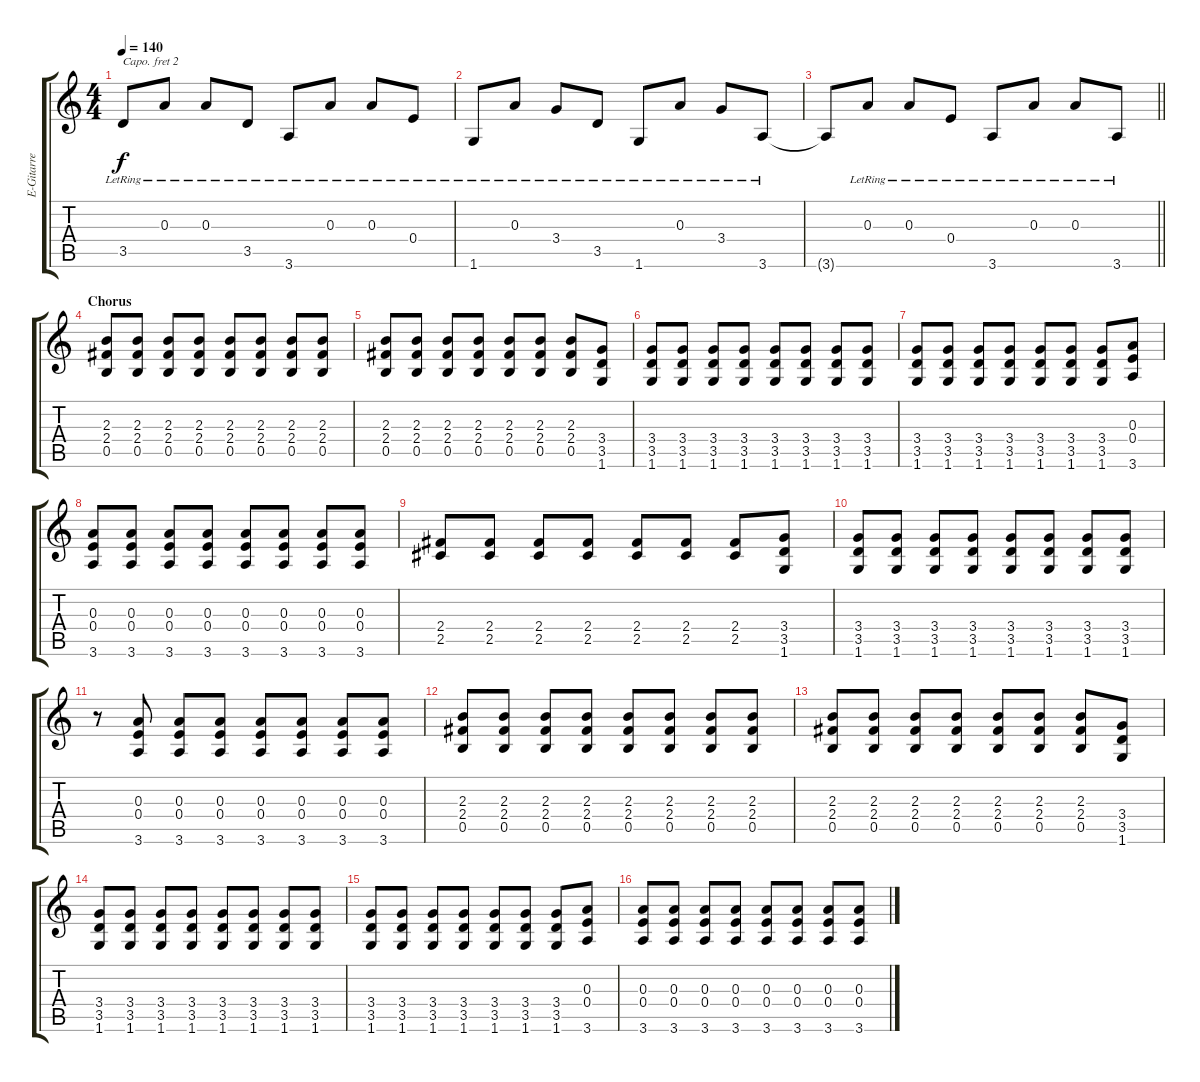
\track ("E-Gitarre Clean" "E-Gitarre ") {instrument electricguitarclean}
\staff {score tabs}
\capo 2
\tuning (E4 B3 G3 D3 A2 E2) {hide}
\ts (4 4)
\tempo 140
\clef g2
\ks c
3.5{lr}.8{dy f} 0.3{lr}.8 0.3{lr}.8 3.5{lr}.8 3.6{lr}.8 0.3{lr}.8 0.3{lr}.8 0.4{lr}.8 |
1.6{lr}.8 0.3{lr}.8 3.4{lr}.8 3.5{lr}.8 1.6{lr}.8 0.3{lr}.8 3.4{lr}.8 3.6{lr}.8 |
\barLineRight lightlight
3.6{t}.8 0.3{lr}.8 0.3{lr}.8 0.4{lr}.8 3.6{lr}.8 0.3{lr}.8 0.3{lr}.8 3.6{lr}.8 |
\section ("" "Chorus")
(2.3 2.4 0.5).8{volume 12} (2.3 2.4 0.5).8 (2.3 2.4 0.5).8 (2.3 2.4 0.5).8 (2.3 2.4 0.5).8 (2.3 2.4 0.5).8 (2.3 2.4 0.5).8 (2.3 2.4 0.5).8 |
(2.3 2.4 0.5).8 (2.3 2.4 0.5).8 (2.3 2.4 0.5).8 (2.3 2.4 0.5).8 (2.3 2.4 0.5).8 (2.3 2.4 0.5).8 (2.3 2.4 0.5).8 (3.4 3.5 1.6).8 |
(3.4 3.5 1.6).8 (3.4 3.5 1.6).8 (3.4 3.5 1.6).8 (3.4 3.5 1.6).8 (3.4 3.5 1.6).8 (3.4 3.5 1.6).8 (3.4 3.5 1.6).8 (3.4 3.5 1.6).8 |
(3.4 3.5 1.6).8 (3.4 3.5 1.6).8 (3.4 3.5 1.6).8 (3.4 3.5 1.6).8 (3.4 3.5 1.6).8 (3.4 3.5 1.6).8 (3.4 3.5 1.6).8 (0.3 0.4 3.6).8 |
(0.3 0.4 3.6).8 (0.3 0.4 3.6).8 (0.3 0.4 3.6).8 (0.3 0.4 3.6).8 (0.3 0.4 3.6).8 (0.3 0.4 3.6).8 (0.3 0.4 3.6).8 (0.3 0.4 3.6).8 |
(2.4 2.5).8 (2.4 2.5).8 (2.4 2.5).8 (2.4 2.5).8 (2.4 2.5).8 (2.4 2.5).8 (2.4 2.5).8 (3.4 3.5 1.6).8 |
(3.4 3.5 1.6).8 (3.4 3.5 1.6).8 (3.4 3.5 1.6).8 (3.4 3.5 1.6).8 (3.4 3.5 1.6).8 (3.4 3.5 1.6).8 (3.4 3.5 1.6).8 (3.4 3.5 1.6).8 |
r.8 (0.3 0.4 3.6).8 (0.3 0.4 3.6).8 (0.3 0.4 3.6).8 (0.3 0.4 3.6).8 (0.3 0.4 3.6).8 (0.3 0.4 3.6).8 (0.3 0.4 3.6).8 |
(2.3 2.4 0.5).8 (2.3 2.4 0.5).8 (2.3 2.4 0.5).8 (2.3 2.4 0.5).8 (2.3 2.4 0.5).8 (2.3 2.4 0.5).8 (2.3 2.4 0.5).8 (2.3 2.4 0.5).8 |
(2.3 2.4 0.5).8 (2.3 2.4 0.5).8 (2.3 2.4 0.5).8 (2.3 2.4 0.5).8 (2.3 2.4 0.5).8 (2.3 2.4 0.5).8 (2.3 2.4 0.5).8 (3.4 3.5 1.6).8 |
(3.4 3.5 1.6).8 (3.4 3.5 1.6).8 (3.4 3.5 1.6).8 (3.4 3.5 1.6).8 (3.4 3.5 1.6).8 (3.4 3.5 1.6).8 (3.4 3.5 1.6).8 (3.4 3.5 1.6).8 |
(3.4 3.5 1.6).8 (3.4 3.5 1.6).8 (3.4 3.5 1.6).8 (3.4 3.5 1.6).8 (3.4 3.5 1.6).8 (3.4 3.5 1.6).8 (3.4 3.5 1.6).8 (0.3 0.4 3.6).8 |
(0.3 0.4 3.6).8 (0.3 0.4 3.6).8 (0.3 0.4 3.6).8 (0.3 0.4 3.6).8 (0.3 0.4 3.6).8 (0.3 0.4 3.6).8 (0.3 0.4 3.6).8 (0.3 0.4 3.6).8
